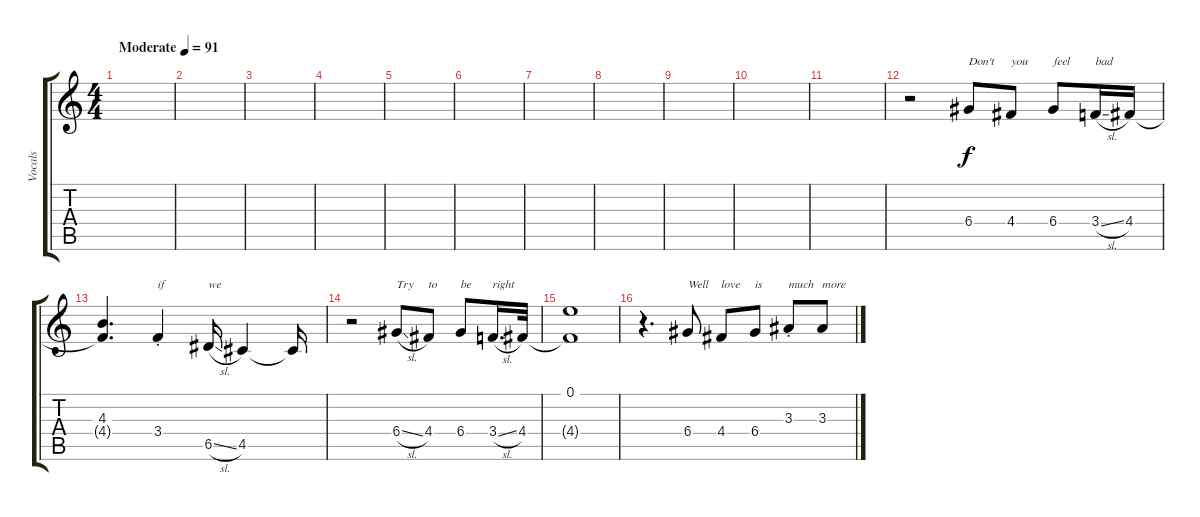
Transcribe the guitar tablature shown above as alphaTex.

\track ("Vocals" "Vocals") {instrument overdrivenguitar}
\staff {score tabs}
\tuning (E4 B3 G3 D3 A2 E2) {hide}
\ts (4 4)
\tempo (91 "Moderate")
\clef g2
\ks c
|
|
|
|
|
|
|
|
|
|
|
r.2 6.4.8{txt "Don't"} 4.4.8{txt "you"} 6.4.8{txt "feel"} 3.4{sl}.16{txt "bad"} 4.4.16 |
(4.3 4.4{t}).4{d} 3.4{st}.4{txt "if"} 6.5{sl}.16{txt "we"} 4.5.4 4.5{t}.16 |
r.2 6.4{sl}.8{txt "Try"} 4.4.8{txt "to"} 6.4.8{txt "be"} 3.4{sl}.16{d txt "right"} 4.4.32 |
(0.1 4.4{t}).1 |
r.4{d} 6.4.8{txt "Well"} 4.4.8{txt "love"} 6.4.8{txt "is"} 3.3{st}.8{txt "much"} 3.3.8{txt "more"}
